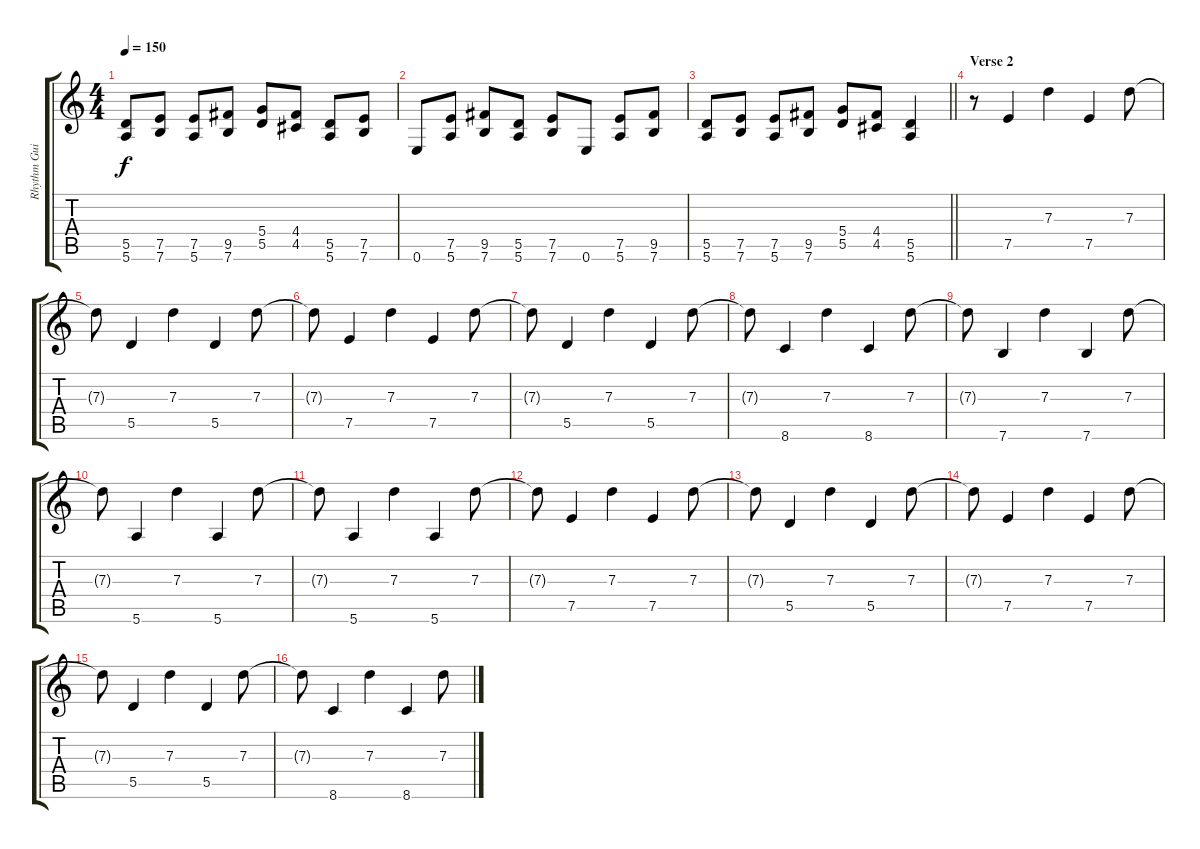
\track ("Rhythm Guitar" "Rhythm Gui") {instrument electricguitarjazz}
\staff {score tabs}
\tuning (E4 B3 G3 D3 A2 E2) {hide}
\ts (4 4)
\tempo 150
\clef g2
\ks c
(5.5 5.6).8{dy f} (7.5 7.6).8 (7.5 5.6).8 (9.5 7.6).8 (5.4 5.5).8 (4.4 4.5).8 (5.5 5.6).8 (7.5 7.6).8 |
0.6.8 (7.5 5.6).8 (9.5 7.6).8 (5.5 5.6).8 (7.5 7.6).8 0.6.8 (7.5 5.6).8 (9.5 7.6).8 |
\barLineRight lightlight
(5.5 5.6).8 (7.5 7.6).8 (7.5 5.6).8 (9.5 7.6).8 (5.4 5.5).8 (4.4 4.5).8 (5.5 5.6).4 |
\section ("" "Verse 2")
r.8{volume 11 instrument acousticguitarsteel} 7.5.4 7.3.4 7.5.4 7.3.8 |
7.3{t}.8 5.5.4 7.3.4 5.5.4 7.3.8 |
7.3{t}.8 7.5.4 7.3.4 7.5.4 7.3.8 |
7.3{t}.8 5.5.4 7.3.4 5.5.4 7.3.8 |
7.3{t}.8 8.6.4 7.3.4 8.6.4 7.3.8 |
7.3{t}.8 7.6.4 7.3.4 7.6.4 7.3.8 |
7.3{t}.8 5.6.4 7.3.4 5.6.4 7.3.8 |
7.3{t}.8 5.6.4 7.3.4 5.6.4 7.3.8 |
7.3{t}.8 7.5.4 7.3.4 7.5.4 7.3.8 |
7.3{t}.8 5.5.4 7.3.4 5.5.4 7.3.8 |
7.3{t}.8 7.5.4 7.3.4 7.5.4 7.3.8 |
7.3{t}.8 5.5.4 7.3.4 5.5.4 7.3.8 |
7.3{t}.8 8.6.4 7.3.4 8.6.4 7.3.8
